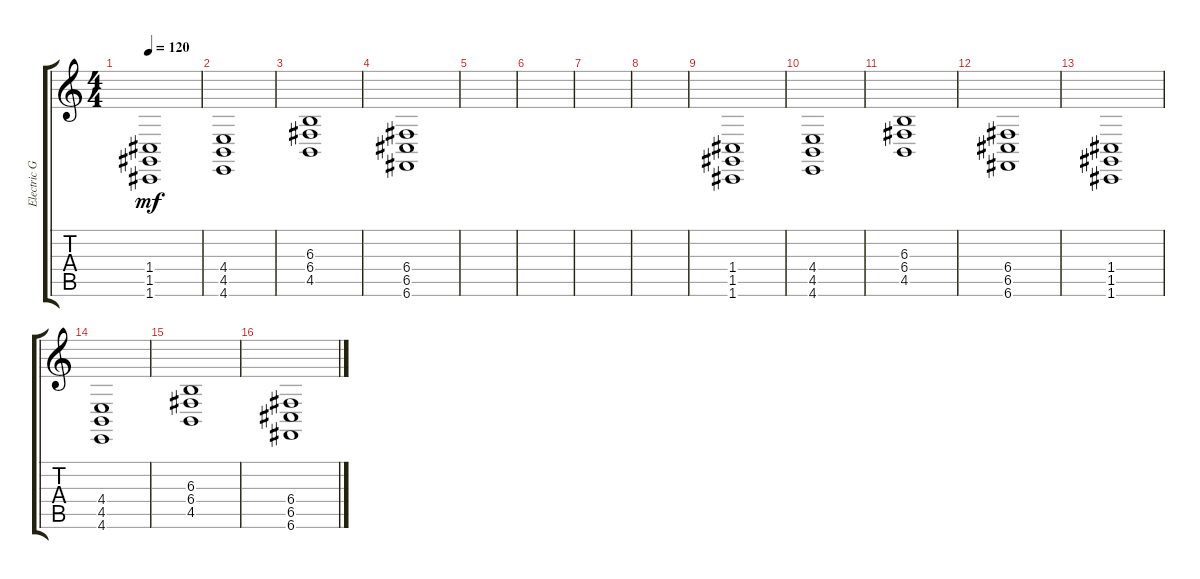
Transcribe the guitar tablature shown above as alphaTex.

\track ("Electric Guitar" "Electric G") {instrument brightacousticpiano}
\staff {score tabs}
\tuning (D4 A3 F3 C3 G2 C2) {hide}
\ts (4 4)
\tempo 120
\clef g2
\ks c
(1.4 1.5 1.6).1{dy mf} |
(4.4 4.5 4.6).1 |
(6.3 6.4 4.5).1 |
(6.4 6.5 6.6).1 |
|
|
|
|
(1.4 1.5 1.6).1 |
(4.4 4.5 4.6).1 |
(6.3 6.4 4.5).1 |
(6.4 6.5 6.6).1 |
(1.4 1.5 1.6).1 |
(4.4 4.5 4.6).1 |
(6.3 6.4 4.5).1 |
(6.4 6.5 6.6).1
